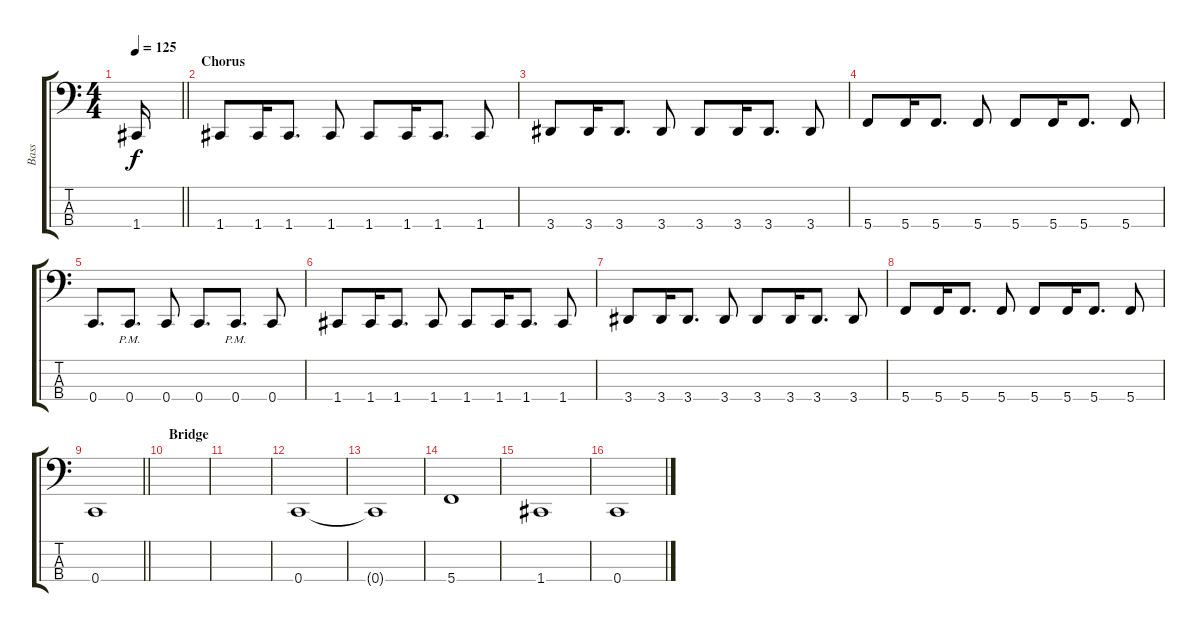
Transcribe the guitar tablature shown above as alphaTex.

\track ("Bass" "Bass") {instrument electricbasspick}
\staff {score tabs}
\tuning (F2 C2 G1 C1) {hide}
\ts (4 4)
\tempo 125
\clef f4
\barLineRight lightlight
\ks c
1.4.16{dy f} |
\section ("" "Chorus")
1.4.8 1.4.16 1.4.8{d} 1.4.8 1.4.8 1.4.16 1.4.8{d} 1.4.8 |
3.4.8 3.4.16 3.4.8{d} 3.4.8 3.4.8 3.4.16 3.4.8{d} 3.4.8 |
5.4.8 5.4.16 5.4.8{d} 5.4.8 5.4.8 5.4.16 5.4.8{d} 5.4.8 |
0.4.8{d} 0.4{pm}.8{d} 0.4.8 0.4.8{d} 0.4{pm}.8{d} 0.4.8 |
1.4.8 1.4.16 1.4.8{d} 1.4.8 1.4.8 1.4.16 1.4.8{d} 1.4.8 |
3.4.8 3.4.16 3.4.8{d} 3.4.8 3.4.8 3.4.16 3.4.8{d} 3.4.8 |
5.4.8 5.4.16 5.4.8{d} 5.4.8 5.4.8 5.4.16 5.4.8{d} 5.4.8 |
\barLineRight lightlight
0.4.1 |
\section ("" "Bridge")
|
|
0.4.1{volume 16} |
0.4{t}.1 |
5.4.1 |
1.4.1 |
0.4.1
